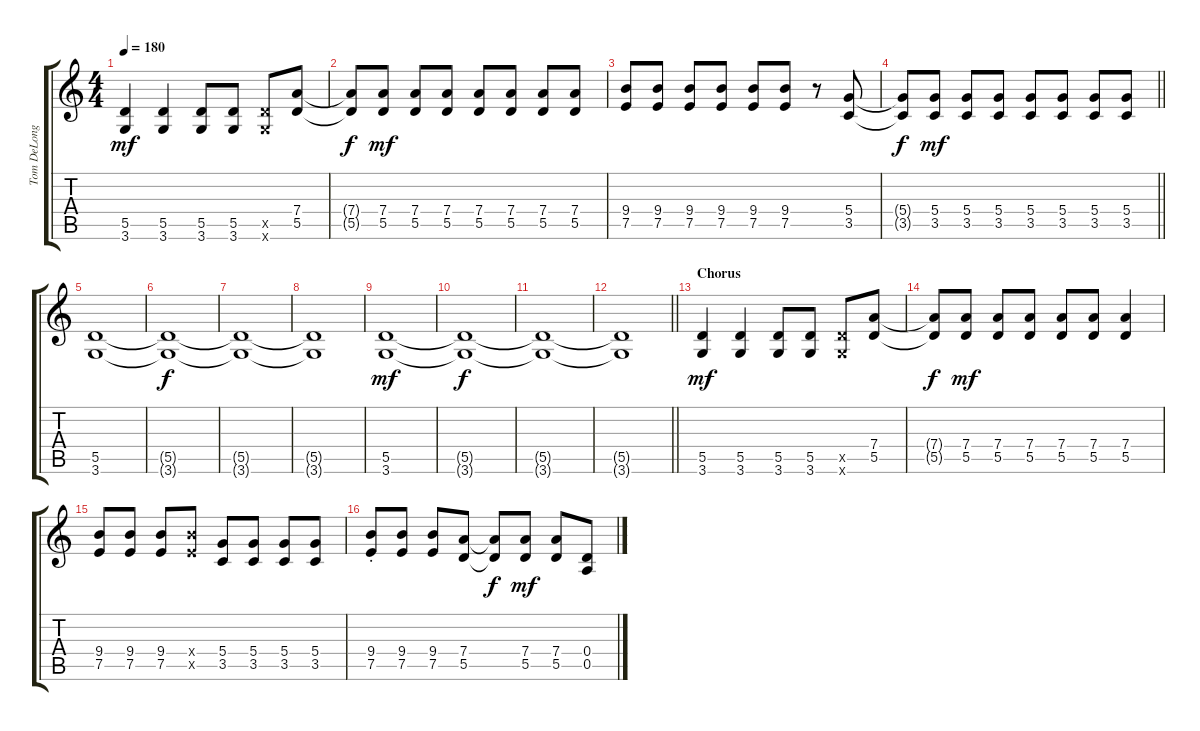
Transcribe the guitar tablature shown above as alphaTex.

\track ("Tom DeLonge 2" "Tom DeLong") {instrument electricguitarclean}
\staff {score tabs}
\tuning (E4 B3 G3 D3 A2 E2) {hide}
\ts (4 4)
\tempo 180
\clef g2
\ks c
(5.5 3.6).4{dy mf} (5.5 3.6).4 (5.5 3.6).8 (5.5 3.6).8 (5.5{x} 3.6{x}).8 (7.4 5.5).8 |
(7.4{t} 5.5{t}).8{dy f} (7.4 5.5).8{dy mf} (7.4 5.5).8 (7.4 5.5).8 (7.4 5.5).8 (7.4 5.5).8 (7.4 5.5).8 (7.4 5.5).8 |
(9.4 7.5).8 (9.4 7.5).8 (9.4 7.5).8 (9.4 7.5).8 (9.4 7.5).8 (9.4 7.5).8 r.8 (5.4 3.5).8 |
\barLineRight lightlight
(5.4{t} 3.5{t}).8{dy f} (5.4 3.5).8{dy mf} (5.4 3.5).8 (5.4 3.5).8 (5.4 3.5).8 (5.4 3.5).8 (5.4 3.5).8 (5.4 3.5).8 |
(5.5 3.6).1 |
(5.5{t} 3.6{t}).1{dy f} |
(5.5{t} 3.6{t}).1 |
(5.5{t} 3.6{t}).1 |
(5.5 3.6).1{dy mf} |
(5.5{t} 3.6{t}).1{dy f} |
(5.5{t} 3.6{t}).1 |
\barLineRight lightlight
(5.5{t} 3.6{t}).1 |
\section ("" "Chorus")
(5.5 3.6).4{dy mf} (5.5 3.6).4 (5.5 3.6).8 (5.5 3.6).8 (5.5{x} 3.6{x}).8 (7.4 5.5).8 |
(7.4{t} 5.5{t}).8{dy f} (7.4 5.5).8{dy mf} (7.4 5.5).8 (7.4 5.5).8 (7.4 5.5).8 (7.4 5.5).8 (7.4 5.5).4 |
(9.4 7.5).8 (9.4 7.5).8 (9.4 7.5).8 (9.4{x} 7.5{x}).8 (5.4 3.5).8 (5.4 3.5).8 (5.4 3.5).8 (5.4 3.5).8 |
(9.4 7.5{st}).8 (9.4 7.5).8 (9.4 7.5).8 (7.4 5.5).8 (7.4{t} 5.5{t}).8{dy f} (7.4 5.5).8{dy mf} (7.4 5.5).8 (0.4 0.5).8
